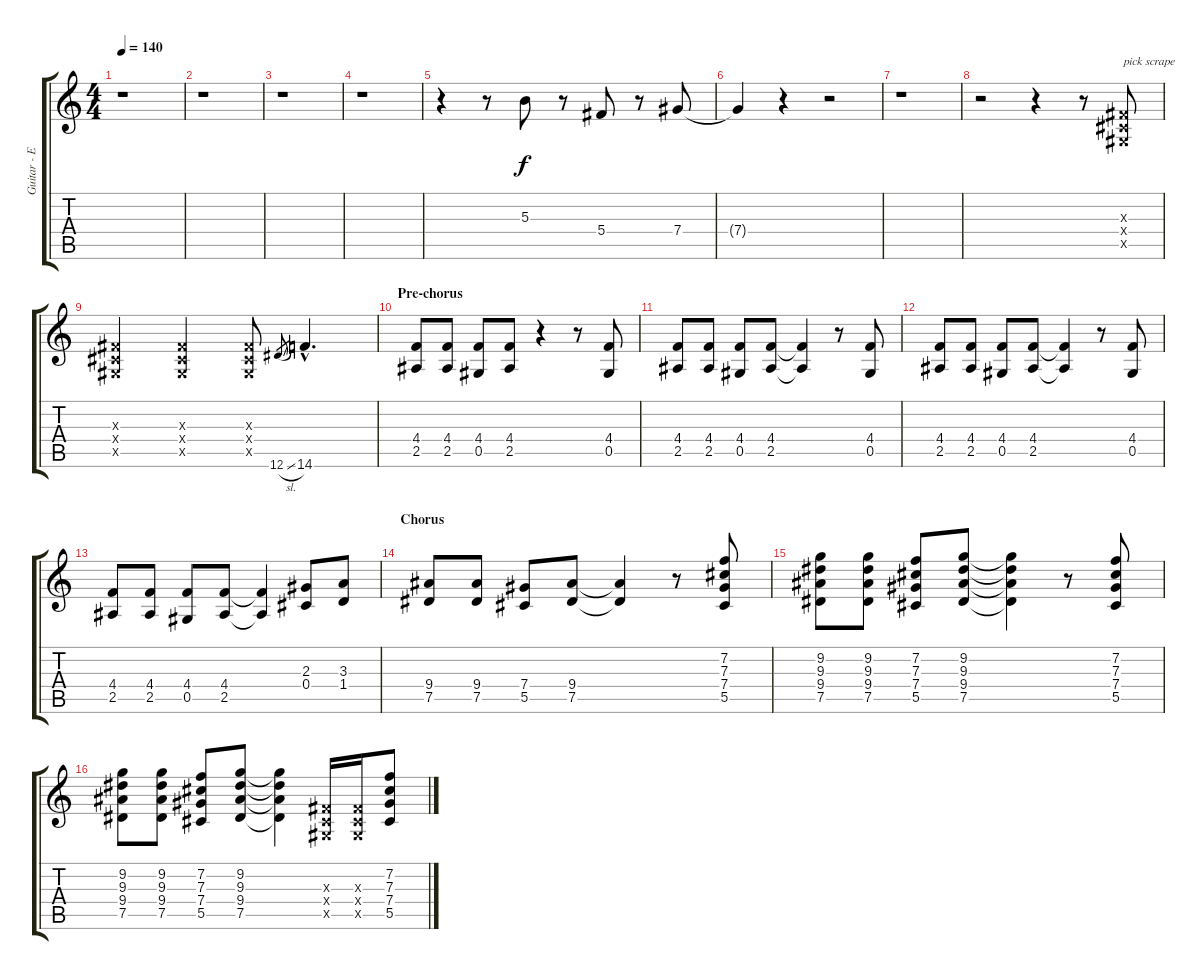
\track ("Guitar - E. Van Halen" "Guitar - E") {instrument distortionguitar}
\staff {score tabs}
\tuning (Eb4 Bb3 Gb3 Db3 Ab2 Eb2) {hide}
\ts (4 4)
\tempo 140
\clef g2
\ks c
r.1{dy f} |
r.1 |
r.1 |
r.1 |
r.4 r.8 5.3.8 r.8 5.4.8 r.8 7.4.8 |
7.4{t}.4 r.4 r.2 |
r.1 |
r.2 r.4 r.8 (0.3{x} 0.4{x} 0.5{x}).8{txt "pick scrape"} |
(0.3{x} 0.4{x} 0.5{x}).4 (0.3{x} 0.4{x} 0.5{x}).4 (0.3{x} 0.4{x} 0.5{x}).8 12.6{sl}.8{gr} 14.6{hac}.4{d} |
\section ("" "Pre-chorus")
(4.4 2.5).8 (4.4 2.5).8 (4.4 0.5).8 (4.4 2.5).8 r.4 r.8 (4.4 0.5).8 |
(4.4 2.5).8 (4.4 2.5).8 (4.4 0.5).8 (4.4 2.5).8 (4.4{t} 2.5{t}).4 r.8 (4.4 0.5).8 |
(4.4 2.5).8 (4.4 2.5).8 (4.4 0.5).8 (4.4 2.5).8 (4.4{t} 2.5{t}).4 r.8 (4.4 0.5).8 |
(4.4 2.5).8 (4.4 2.5).8 (4.4 0.5).8 (4.4 2.5).8 (4.4{t} 2.5{t}).4 (2.3 0.4).8 (3.3 1.4).8 |
\section ("" "Chorus")
(9.4 7.5).8 (9.4 7.5).8 (7.4 5.5).8 (9.4 7.5).8 (9.4{t} 7.5{t}).4 r.8 (7.2 7.3 7.4 5.5).8 |
(9.2 9.3 9.4 7.5).8 (9.2 9.3 9.4 7.5).8 (7.2 7.3 7.4 5.5).8 (9.2 9.3 9.4 7.5).8 (9.2{t} 9.3{t} 9.4{t} 7.5{t}).4 r.8 (7.2 7.3 7.4 5.5).8 |
(9.2 9.3 9.4 7.5).8 (9.2 9.3 9.4 7.5).8 (7.2 7.3 7.4 5.5).8 (9.2 9.3 9.4 7.5).8 (9.2{t} 9.3{t} 9.4{t} 7.5{t}).4 (0.3{x} 0.4{x} 0.5{x}).16 (0.3{x} 0.4{x} 0.5{x}).16 (7.2 7.3 7.4 5.5).8
